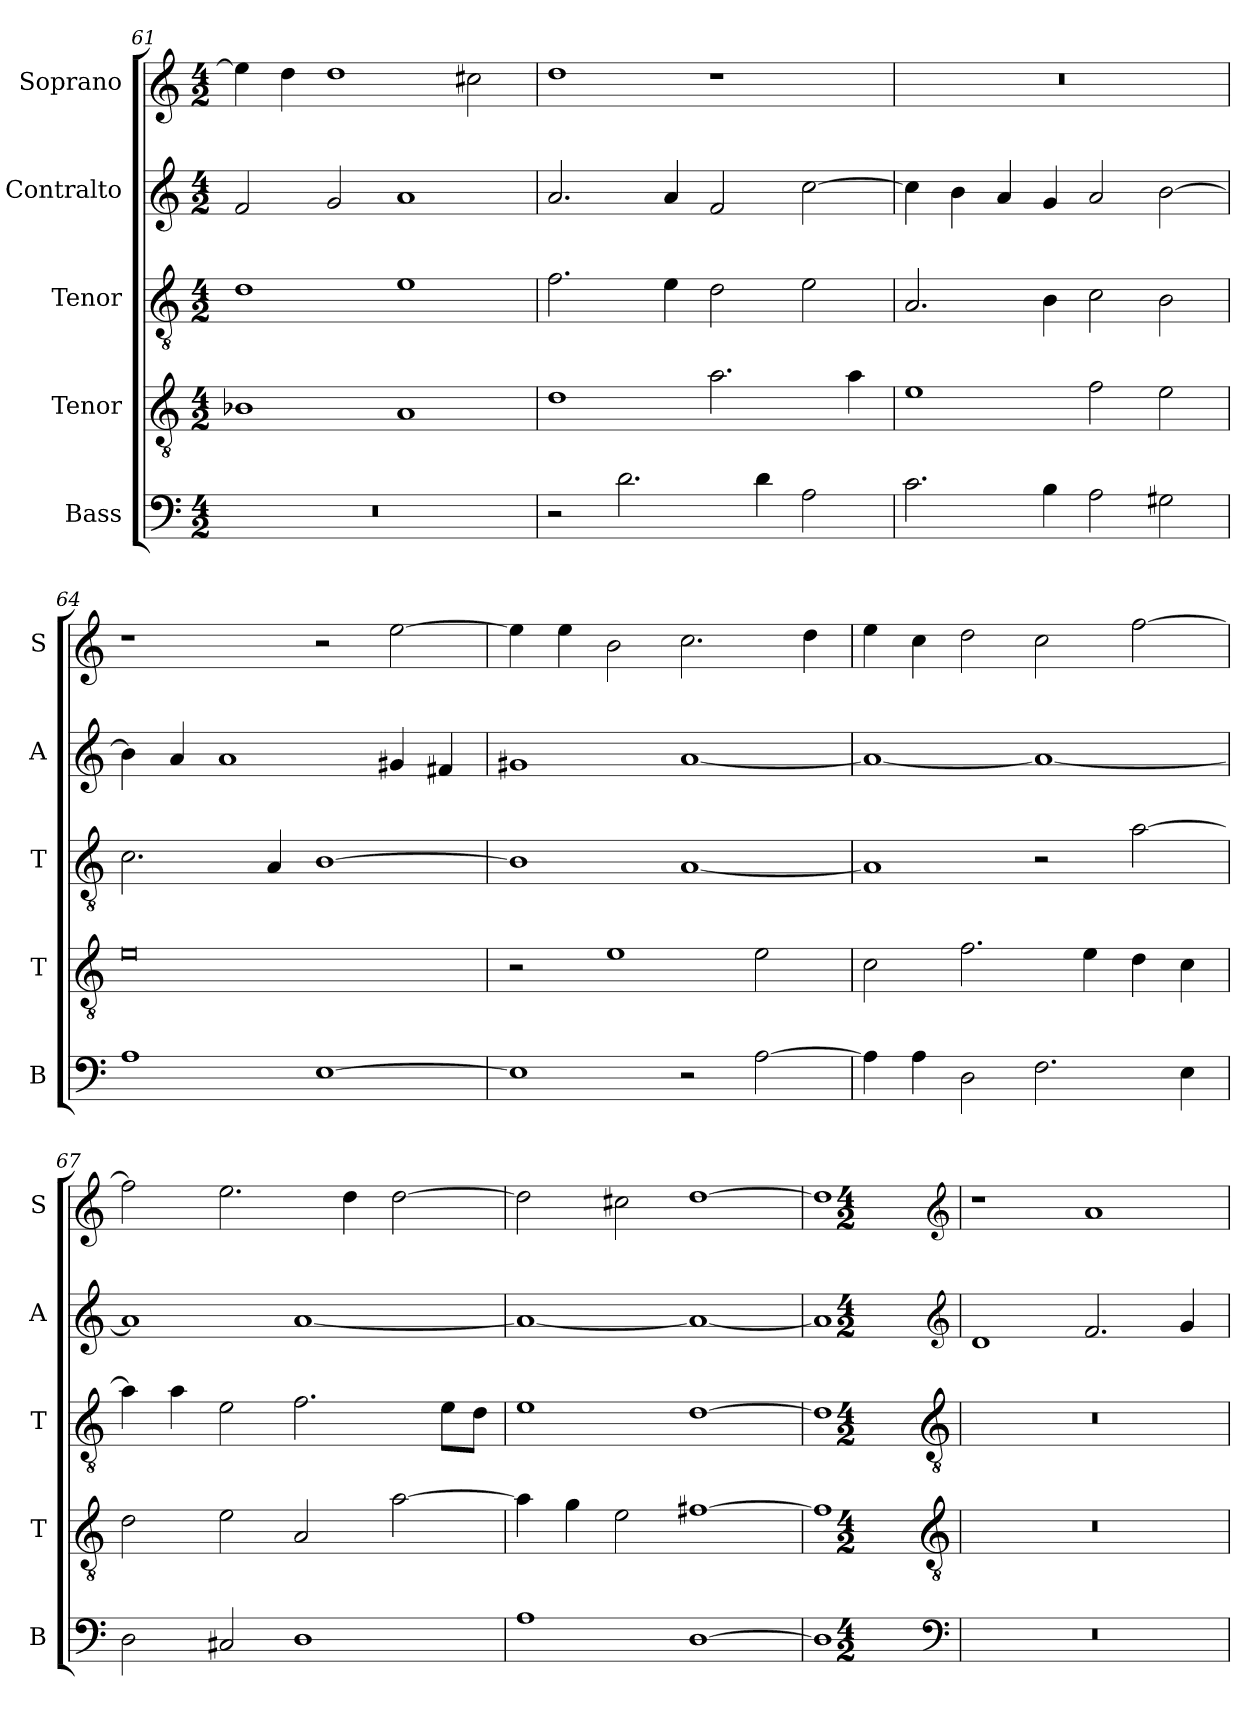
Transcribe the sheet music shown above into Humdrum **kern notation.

**kern	**kern	**kern	**kern	**kern
*part5	*part4	*part3	*part2	*part1
*staff5	*staff4	*staff3	*staff2	*staff1
*I"Bass	*I"Tenor	*I"Tenor	*I"Contralto	*I"Soprano
*I'B	*I'T	*I'T	*I'A	*I'S
*clefF4	*clefGv2	*clefGv2	*clefG2	*clefG2
*k[]	*k[]	*k[]	*k[]	*k[]
*A:aeo	*A:aeo	*A:aeo	*A:aeo	*A:aeo
*M4/2	*M4/2	*M4/2	*M4/2	*M4/2
=61	=61	=61	=61	=61
0r	1B-X	1d	2f	4ee]
.	.	.	.	4dd
.	.	.	2g	1dd
.	1A	1e	1a	.
.	.	.	.	2cc#X
=62	=62	=62	=62	=62
2r	1d	2.f	2.a	1dd
2.d	.	.	.	.
.	.	4e	4a	.
.	2.a	2d	2f	1r
4d	.	.	.	.
2A	.	2e	[2cc	.
.	4a	.	.	.
=63	=63	=63	=63	=63
2.c	1e	2.A	4cc]	0r
.	.	.	4b	.
.	.	.	4a	.
4B	.	4B	4g	.
2A	2f	2c	2a	.
2G#X	2e	2B	[2b	.
=64	=64	=64	=64	=64
1A	0e	2.c	4b]	1r
.	.	.	4a	.
.	.	.	1a	.
.	.	4A	.	.
[1E	.	[1B	.	2r
.	.	.	4g#X	[2ee
.	.	.	4f#X	.
=65	=65	=65	=65	=65
1E]	2r	1B]	1g#X	4ee]
.	.	.	.	4ee
.	1e	.	.	2b
2r	.	[1A	[1a	2.cc
[2A	2e	.	.	.
.	.	.	.	4dd
=66	=66	=66	=66	=66
4A]	2c	1A]	1a_	4ee
4A	.	.	.	4cc
2D	2.f	.	.	2dd
2.F	.	2r	1a_	2cc
.	4e	.	.	.
.	4d	[2a	.	[2ff
4E	4c	.	.	.
=67	=67	=67	=67	=67
2D	2d	4a]	1a]	2ff]
.	.	4a	.	.
2C#X	2e	2e	.	2.ee
1D	2A	2.f	[1a	.
.	.	.	.	4dd
.	[2a	.	.	[2dd
.	.	8e\L	.	.
.	.	8d\J	.	.
=68	=68	=68	=68	=68
1A	4a]	1e	1a_	2dd]
.	4g	.	.	.
.	2e	.	.	2cc#X
[1D	[1f#X	[1d	1a_	[1dd
=69	=69	=69	=69	=69
1D]	1f#]	1d]	1a]	1dd]
*clefF4	*clefGv2	*clefGv2	*clefG2	*clefG2
*k[]	*k[]	*k[]	*k[]	*k[]
*A:aeo	*A:aeo	*A:aeo	*A:aeo	*A:aeo
*M4/2	*M4/2	*M4/2	*M4/2	*M4/2
=70	=70	=70	=70	=70
0r	0r	0r	1d	1r
.	.	.	2.f	1a
.	.	.	4g	.
=	=	=	=	=
*-	*-	*-	*-	*-
